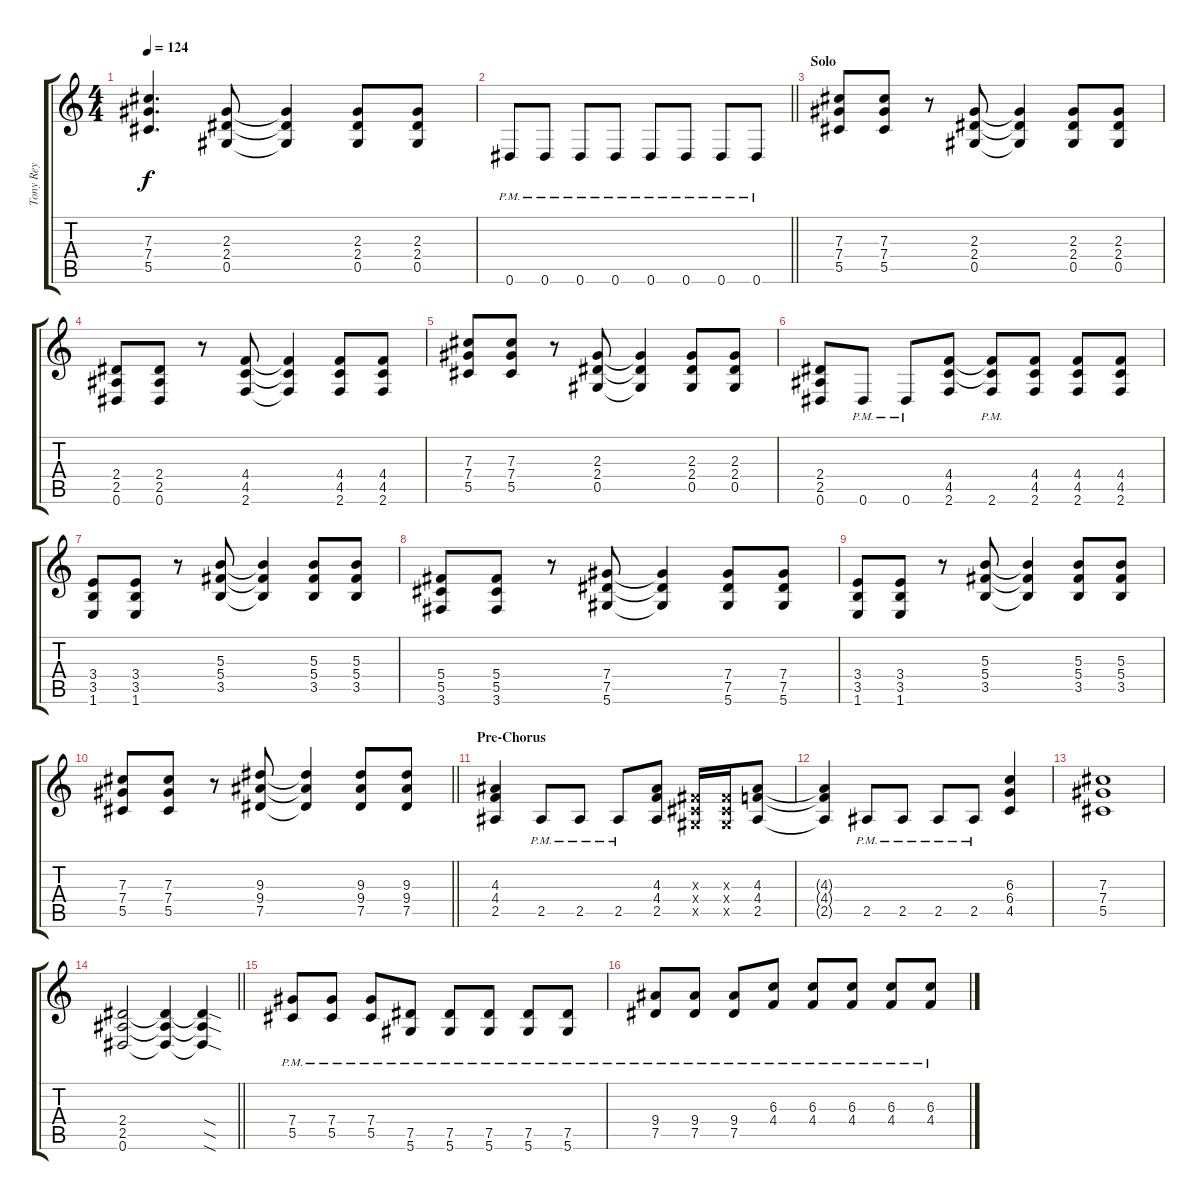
\track ("Tony Rey" "Tony Rey") {instrument overdrivenguitar}
\staff {score tabs}
\tuning (Eb4 Bb3 Gb3 Db3 Ab2 Eb2) {hide}
\ts (4 4)
\tempo 124
\clef g2
\ks c
(7.3 7.4 5.5).4{d dy f} (2.3 2.4 0.5).8 (2.3{t} 2.4{t} 0.5{t}).4 (2.3 2.4 0.5).8 (2.3 2.4 0.5).8 |
\barLineRight lightlight
0.6{pm}.8 0.6{pm}.8 0.6{pm}.8 0.6{pm}.8 0.6{pm}.8 0.6{pm}.8 0.6{pm}.8 0.6{pm}.8 |
\section ("" "Solo")
(7.3 7.4 5.5).8 (7.3 7.4 5.5).8 r.8 (2.3 2.4 0.5).8 (2.3{t} 2.4{t} 0.5{t}).4 (2.3 2.4 0.5).8 (2.3 2.4 0.5).8 |
(2.4 2.5 0.6).8 (2.4 2.5 0.6).8 r.8 (4.4 4.5 2.6).8 (4.4{t} 4.5{t} 2.6{t}).4 (4.4 4.5 2.6).8 (4.4 4.5 2.6).8 |
(7.3 7.4 5.5).8 (7.3 7.4 5.5).8 r.8 (2.3 2.4 0.5).8 (2.3{t} 2.4{t} 0.5{t}).4 (2.3 2.4 0.5).8 (2.3 2.4 0.5).8 |
(2.4 2.5 0.6).8 0.6{pm}.8 0.6{pm}.8 (4.4 4.5 2.6).8 (4.4{t} 4.5{t} 2.6{pm}).8 (4.4 4.5 2.6).8 (4.4 4.5 2.6).8 (4.4 4.5 2.6).8 |
(3.4 3.5 1.6).8 (3.4 3.5 1.6).8 r.8 (5.3 5.4 3.5).8 (5.3{t} 5.4{t} 3.5{t}).4 (5.3 5.4 3.5).8 (5.3 5.4 3.5).8 |
(5.4 5.5 3.6).8 (5.4 5.5 3.6).8 r.8 (7.4 7.5 5.6).8 (7.4{t} 7.5{t} 5.6{t}).4 (7.4 7.5 5.6).8 (7.4 7.5 5.6).8 |
(3.4 3.5 1.6).8 (3.4 3.5 1.6).8 r.8 (5.3 5.4 3.5).8 (5.3{t} 5.4{t} 3.5{t}).4 (5.3 5.4 3.5).8 (5.3 5.4 3.5).8 |
\barLineRight lightlight
(7.3 7.4 5.5).8 (7.3 7.4 5.5).8 r.8 (9.3 9.4 7.5).8 (9.3{t} 9.4{t} 7.5{t}).4 (9.3 9.4 7.5).8 (9.3 9.4 7.5).8 |
\section ("" "Pre-Chorus")
(4.3 4.4 2.5).4 2.5{pm}.8 2.5{pm}.8 2.5{pm}.8 (4.3 4.4 2.5).8 (0.3{x} 0.4{x} 0.5{x}).16 (0.3{x} 0.4{x} 0.5{x}).16 (4.3 4.4 2.5).8 |
(4.3{t} 4.4{t} 2.5{t}).4 2.5{pm}.8 2.5{pm}.8 2.5{pm}.8 2.5{pm}.8 (6.3 6.4 4.5).4 |
(7.3 7.4 5.5).1 |
\barLineRight lightlight
(2.4 2.5 0.6).2 (2.4{t} 2.5{t} 0.6{t}).4 (2.4{sod t} 2.5{sod t} 0.6{sod t}).4 |
(7.4{pm} 5.5{pm}).8 (7.4{pm} 5.5{pm}).8 (7.4{pm} 5.5{pm}).8 (7.5{pm} 5.6{pm}).8 (7.5{pm} 5.6{pm}).8 (7.5{pm} 5.6{pm}).8 (7.5{pm} 5.6{pm}).8 (7.5{pm} 5.6{pm}).8 |
(9.4{pm} 7.5{pm}).8 (9.4{pm} 7.5{pm}).8 (9.4{pm} 7.5{pm}).8 (6.3{pm} 4.4{pm}).8 (6.3{pm} 4.4{pm}).8 (6.3{pm} 4.4{pm}).8 (6.3{pm} 4.4{pm}).8 (6.3{pm} 4.4{pm}).8
